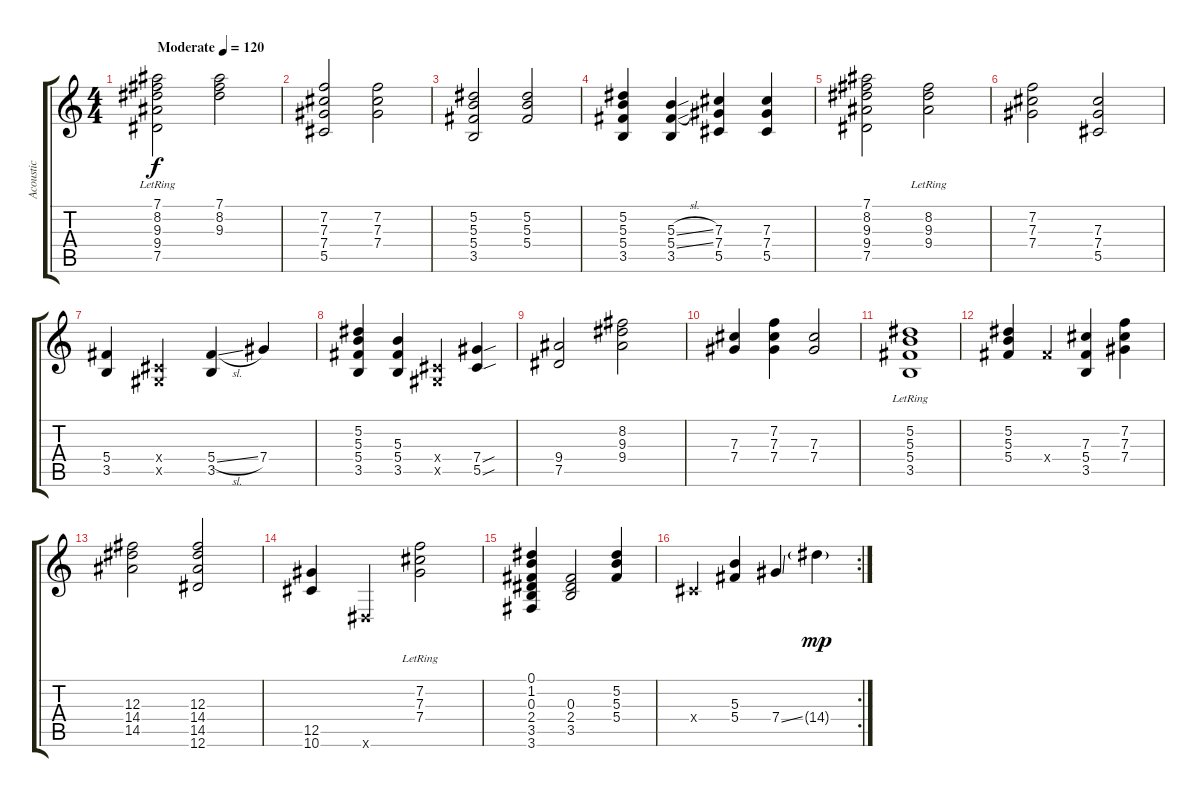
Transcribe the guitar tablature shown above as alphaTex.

\track ("Acoustic" "Acoustic") {instrument acousticguitarsteel}
\staff {score tabs}
\tuning (Eb4 Bb3 Gb3 Db3 Ab2 Eb2) {hide}
\ts (4 4)
\tempo (120 "Moderate")
\clef g2
\ks c
(7.1{lr} 8.2 9.3 9.4 7.5).2{dy f instrument acousticguitarsteel} (7.1 8.2 9.3).2 |
(7.2 7.3 7.4 5.5).2 (7.2 7.3 7.4).2 |
(5.2 5.3 5.4 3.5).2 (5.2 5.3 5.4).2 |
(5.2 5.3 5.4 3.5).4 (5.3{sl} 5.4{sl} 3.5).4 (7.3 7.4 5.5).4 (7.3 7.4 5.5).4 |
(7.1 8.2 9.3 9.4 7.5).2 (8.2{lr} 9.3 9.4).2 |
(7.2 7.3 7.4).2 (7.3 7.4 5.5).2 |
(5.4 3.5).4 (0.4{x} 0.5{x}).4 (5.4{sl} 3.5).4 7.4.4 |
(5.2 5.3 5.4 3.5).4 (5.3 5.4 3.5).4 (0.4{x} 0.5{x}).4 (7.4{sou} 5.5{sou}).4 |
(9.4 7.5).2 (8.2 9.3 9.4).2 |
(7.3 7.4).4 (7.2 7.3 7.4).4 (7.3 7.4).2 |
(5.2{lr} 5.3 5.4 3.5).1 |
(5.2 5.3 5.4).4 5.4{x}.4 (7.3 5.4 3.5).4 (7.2 7.3 7.4).4 |
(12.3 14.4 14.5).2 (12.3 14.4 14.5 12.6).2 |
(12.5 10.6).4 0.6{x}.4 (7.2{lr} 7.3 7.4).2 |
(0.1 1.2 0.3 2.4 3.5 3.6).4 (0.3 2.4 3.5).2 (5.2 5.3 5.4).4 |
\rc 2
0.4{x}.4 (5.3 5.4).4 7.4{ss}.4 14.4{g}.4{dy mp}
